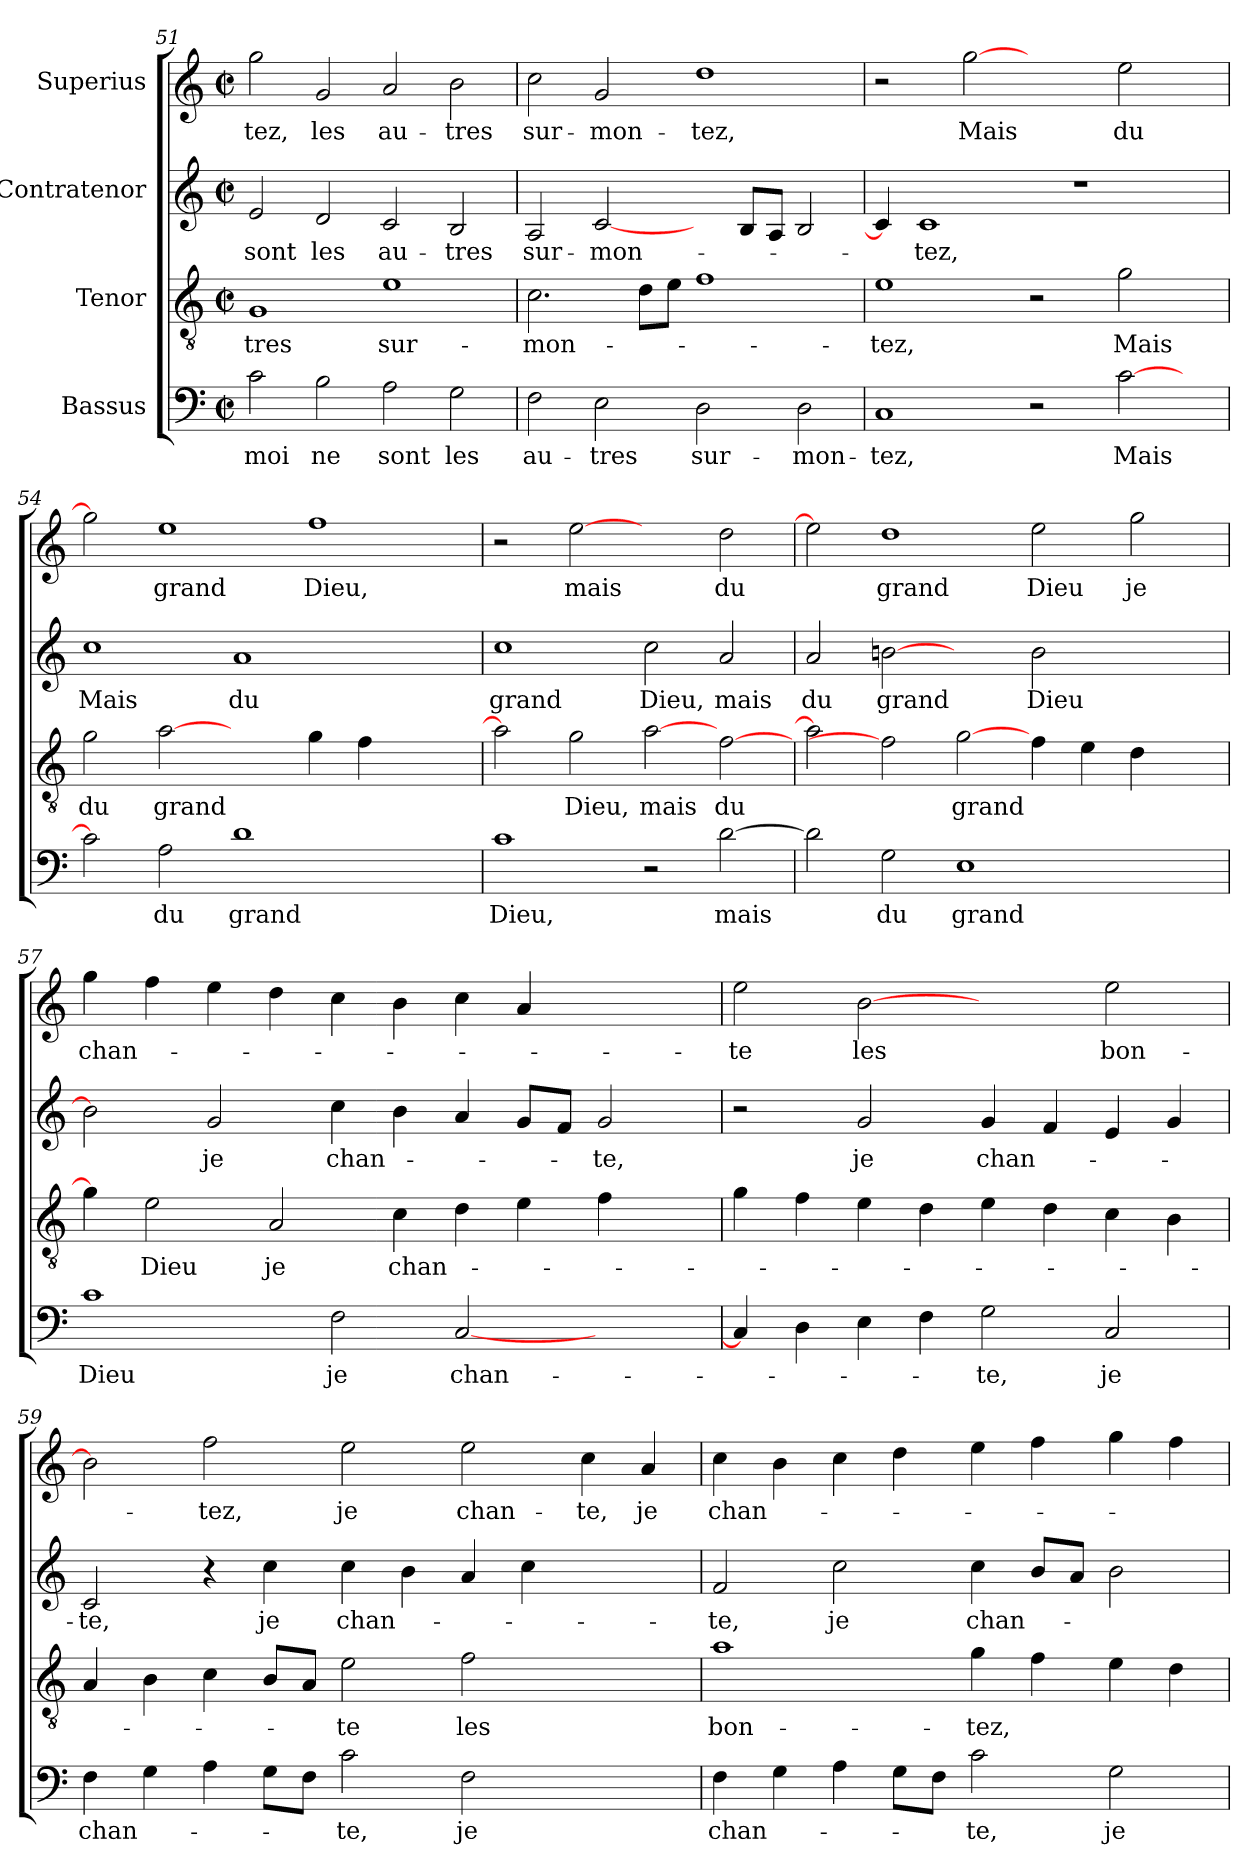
**kern	**text	**kern	**text	**kern	**text	**kern	**text
*part4	*part4	*part3	*part3	*part2	*part2	*part1	*part1
*staff4	*staff4	*staff3	*staff3	*staff2	*staff2	*staff1	*staff1
*I"Bassus	*	*I"Tenor	*	*I"Contratenor	*	*I"Superius	*
*clefF4	*	*clefGv2	*	*clefG2	*	*clefG2	*
*	*	*ITrd7c12	*	*	*	*	*
*k[]	*	*k[]	*	*k[]	*	*k[]	*
*C:	*	*C:	*	*C:	*	*C:	*
*M2/2	*	*M2/2	*	*M2/2	*	*M2/2	*
*met(c|)	*	*met(c|)	*	*met(c|)	*	*met(c|)	*
=51	=51	=51	=51	=51	=51	=51	=51
2c\	moi	1GG/	-tres	2e/	sont	2gg\	-tez,
2B\	ne	.	.	2d/	les	2g/	les
2A\	sont	1E\	sur-	2c/	au-	2a/	au-
2G\	les	.	.	2B/	-tres	2b\	-tres
=52	=52	=52	=52	=52	=52	=52	=52
2F\	au-	2.C\	-mon-	2A/	sur-	2cc\	sur-
2E\	-tres	.	.	[2c/	-mon-	2g/	-mon-
.	.	8D\L	.	.	.	.	.
.	.	8E\J	.	.	.	.	.
2D\	sur-	1F\	.	4ryy	.	1dd\	-tez,
.	.	.	.	8B/L	.	.	.
.	.	.	.	8A/J	.	.	.
2D\	-mon-	.	.	2B/	.	.	.
=53	=53	=53	=53	=53	=53	=53	=53
1C/	-tez,	1E\	-tez,	4c/]	.	2r	.
.	.	.	.	1c/	-tez,	.	.
.	.	.	.	.	.	[2gg\	Mais
2r	.	2r	.	.	.	2ryy	.
.	.	.	.	1r	.	.	.
[2c\	Mais	2G\	Mais	.	.	2ee\	du
4ryy	.	4ryy	.	.	.	4ryy	.
=54	=54	=54	=54	=54	=54	=54	=54
2c\]	.	2G\	du	1cc\	Mais	2gg\]	.
2A\	du	[2A\	grand	.	.	1ee\	grand
1d\	grand	2ryy	.	1a/	du	.	.
.	.	4G\	.	.	.	1ff\	Dieu,
.	.	4F\	.	.	.	.	.
2ryy	.	2ryy	.	2ryy	.	.	.
!!LO:LB:g=z
=55	=55	=55	=55	=55	=55	=55	=55
1c\	Dieu,	2A\]	.	1cc\	grand	2r	.
.	.	2G\	Dieu,	.	.	[2ee\	mais
2r	.	[2A\	mais	2cc\	Dieu,	2ryy	.
[2d\	mais	[2F\	du	2a/	mais	2dd\	du
=56	=56	=56	=56	=56	=56	=56	=56
2d\]	.	2A\]	.	2a/	du	2ee\]	.
2G\	du	2F\]	.	[2bn\	grand	1dd\	grand
1E\	grand	[2G\	grand	2ryy	.	.	.
.	.	4F\	.	2b\	Dieu	2ee\	Dieu
.	.	4E\	.	.	.	.	.
2ryy	.	4D\	.	2ryy	.	2gg\	je
.	.	4ryy	.	.	.	.	.
=57	=57	=57	=57	=57	=57	=57	=57
1c\	Dieu	4G\]	.	2b\]	.	4gg\	chan-
.	.	2E\	Dieu	.	.	4ff\	.
.	.	.	.	2g/	je	4ee\	.
.	.	2AA/	je	.	.	4dd\	.
2F\	je	.	.	4cc\	chan-	4cc\	.
.	.	4C\	chan-	4b\	.	4b\	.
[2C/	chan-	4D\	.	4a/	.	4cc\	.
.	.	4E\	.	8g/L	.	4a/	.
.	.	.	.	8f/J	.	.	.
2ryy	.	4F\	.	2g/	-te,	2ryy	.
.	.	4ryy	.	.	.	.	.
=58	=58	=58	=58	=58	=58	=58	=58
4C/]	.	4G\	.	2r	.	2ee\	-te
4D\	.	4F\	.	.	.	.	.
4E\	.	4E\	.	2g/	je	[2b\	les
4F\	.	4D\	.	.	.	.	.
2G\	-te,	4E\	.	4g/	chan-	2ryy	.
.	.	4D\	.	4f/	.	.	.
2C/	je	4C\	.	4e/	.	2ee\	bon-
.	.	4BB\	.	4g/	.	.	.
!!LO:PB:g=z
=59	=59	=59	=59	=59	=59	=59	=59
4F\	chan-	4AA/	.	2c/	-te,	2b\]	.
4G\	.	4BB\	.	.	.	.	.
4A\	.	4C\	.	4r	.	2ff\	-tez,
8G\L	.	8BB/L	.	4cc\	je	.	.
8F\J	.	8AA/J	.	.	.	.	.
2c\	-te,	2E\	-te	4cc\	chan-	2ee\	je
.	.	.	.	4b\	.	.	.
2F\	je	2F\	les	4a/	.	2ee\	chan-
.	.	.	.	4cc\	.	.	.
2ryy	.	2ryy	.	2ryy	.	4cc\	-te,
.	.	.	.	.	.	4a/	je
=60	=60	=60	=60	=60	=60	=60	=60
4F\	chan-	1A\	bon-	2f/	-te,	4cc\	chan-
4G\	.	.	.	.	.	4b\	.
4A\	.	.	.	2cc\	je	4cc\	.
8G\L	.	.	.	.	.	4dd\	.
8F\J	.	.	.	.	.	.	.
2c\	-te,	4G\	-tez,	4cc\	chan-	4ee\	.
.	.	4F\	.	8b/L	.	4ff\	.
.	.	.	.	8a/J	.	.	.
2G\	je	4E\	.	2b\	.	4gg\	.
.	.	4D\	.	.	.	4ff\	.
=	=	=	=	=	=	=	=
*-	*-	*-	*-	*-	*-	*-	*-
